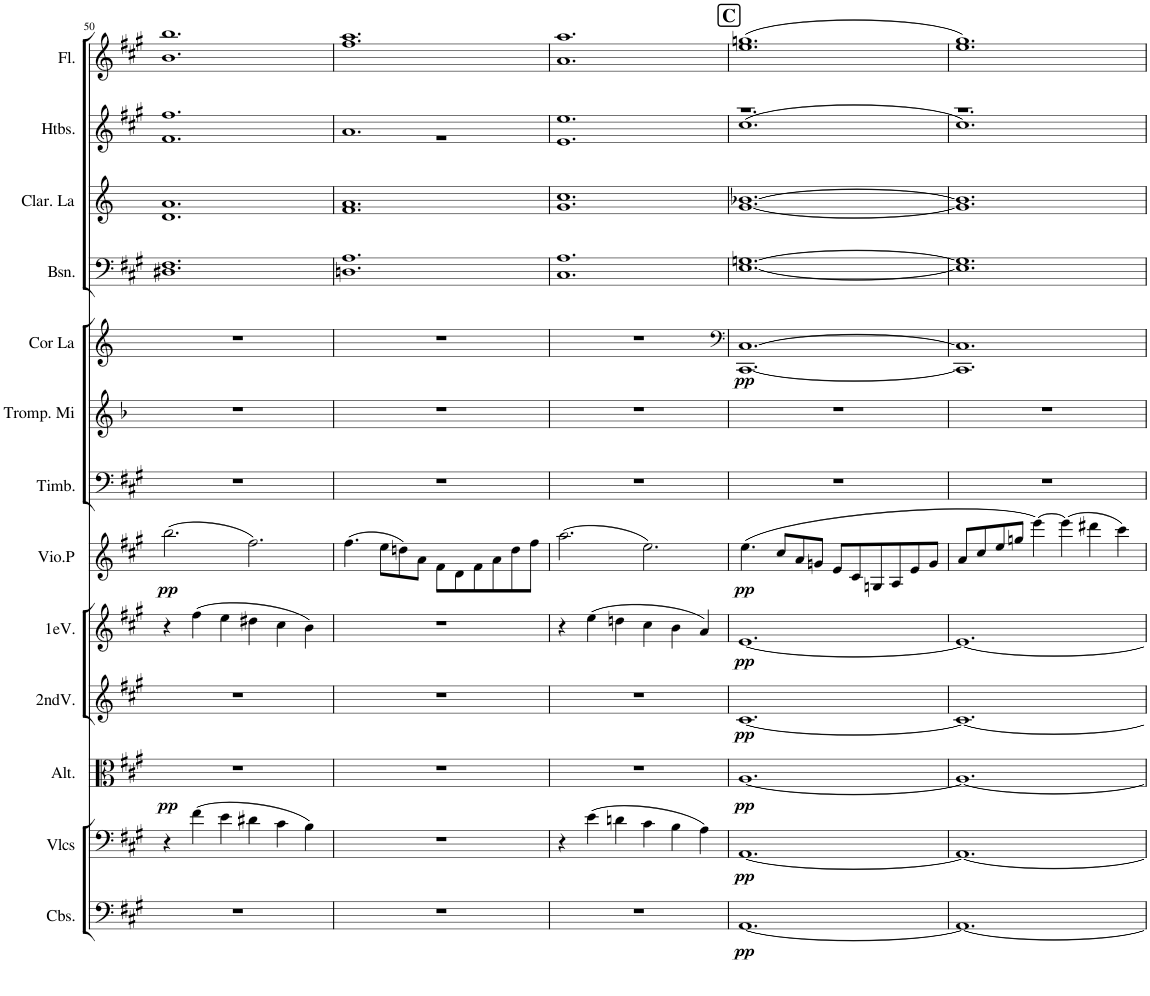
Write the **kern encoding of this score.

**kern	**dynam	**kern	**dynam	**kern	**dynam	**kern	**dynam	**kern	**dynam	**kern	**kern	**kern	**kern	**dynam	**kern	**kern	**kern	**kern
*part13	*part13	*part12	*part12	*part11	*part11	*part10	*part10	*part9	*part9	*part8	*part7	*part6	*part5	*part5	*part4	*part3	*part2	*part1
*staff13	*staff13	*staff12	*staff12	*staff11	*staff11	*staff10	*staff10	*staff9	*staff9	*staff8	*staff7	*staff6	*staff5	*staff5	*staff4	*staff3	*staff2	*staff1
*I"Contrebasses	*	*I"Violoncelles	*	*I"Altos	*	*I"2mesViolons	*	*I"1ers Violons	*	*I"Violon principal.	*I"Timbales	*I"Trompettes en Mi	*I"2 Cors en La	*	*I"2 Bassons	*I"2 Clarinettes en La	*I"2 Hautbois	*I"2 Flûtes
*I'Cbs.	*	*I'Vlcs	*	*I'Alt.	*	*	*	*I'1eV.	*	*I'Vio.P	*I'Timb.	*I'Tromp. Mi	*I'Cor La	*	*I'Bsn.	*I'Clar. La	*I'Htbs.	*I'Fl.
!!LO:PB:g=z
*clefF4	*	*clefF4	*	*clefC3	*	*clefG2	*	*clefG2	*	*clefG2	*clefF4	*clefG2	*clefG2	*	*clefF4	*clefG2	*clefG2	*clefG2
*Trd7c12	*	*	*	*	*	*	*	*	*	*	*	*Trd-2c-4	*Trd2c3	*	*	*Trd2c3	*	*
*k[f#c#g#]	*	*k[f#c#g#]	*	*k[f#c#g#]	*	*k[f#c#g#]	*	*k[f#c#g#]	*	*k[f#c#g#]	*k[f#c#g#]	*k[b-]	*k[]	*	*k[f#c#g#]	*k[]	*k[f#c#g#]	*k[f#c#g#]
*M6/4	*	*M6/4	*	*M6/4	*	*M6/4	*	*M6/4	*	*M6/4	*M6/4	*M6/4	*M6/4	*	*M6/4	*M6/4	*M6/4	*M6/4
=50	=50	=50	=50	=50	=50	=50	=50	=50	=50	=50	=50	=50	=50	=50	=50	=50	=50	=50
!	!	!	!LO:DY:a	!	!	!	!	!	!LO:DY:a	!	!	!	!	!	!	!	!	!
1.r	.	4r	pp	1.r	.	1.r	.	4r	pp	(2.bb\	1.r	1.r	1.r	.	1.D#X 1.F#	1.d 1.a	1.f# 1.ff#	1.b 1.bb
.	.	(4f#\	.	.	.	.	.	(4ff#\	.	.	.	.	.	.	.	.	.	.
.	.	4e\	.	.	.	.	.	4ee\	.	.	.	.	.	.	.	.	.	.
.	.	4d#X\	.	.	.	.	.	4dd#X\	.	2.ff#\)	.	.	.	.	.	.	.	.
.	.	4c#\	.	.	.	.	.	4cc#\	.	.	.	.	.	.	.	.	.	.
.	.	4B\)	.	.	.	.	.	4b\)	.	.	.	.	.	.	.	.	.	.
=51	=51	=51	=51	=51	=51	=51	=51	=51	=51	=51	=51	=51	=51	=51	=51	=51	=51	=51
*	*	*	*	*	*	*	*	*	*	*	*	*	*	*	*	*	*^	*
1.r	.	1.r	.	1.r	.	1.r	.	1.r	.	(4.ff#\	1.r	1.r	1.r	.	1.Dn 1.A	1.f 1.a	1.a	1.r	1.ff# 1.aa
.	.	.	.	.	.	.	.	.	.	8ee\L	.	.	.	.	.	.	.	.	.
.	.	.	.	.	.	.	.	.	.	8ddn\)	.	.	.	.	.	.	.	.	.
.	.	.	.	.	.	.	.	.	.	8a\J	.	.	.	.	.	.	.	.	.
.	.	.	.	.	.	.	.	.	.	8f#\L	.	.	.	.	.	.	.	.	.
.	.	.	.	.	.	.	.	.	.	8d\	.	.	.	.	.	.	.	.	.
.	.	.	.	.	.	.	.	.	.	8f#\	.	.	.	.	.	.	.	.	.
.	.	.	.	.	.	.	.	.	.	8a\	.	.	.	.	.	.	.	.	.
.	.	.	.	.	.	.	.	.	.	8dd\	.	.	.	.	.	.	.	.	.
.	.	.	.	.	.	.	.	.	.	8ff#\J	.	.	.	.	.	.	.	.	.
*	*	*	*	*	*	*	*	*	*	*	*	*	*	*	*	*	*v	*v	*
=52	=52	=52	=52	=52	=52	=52	=52	=52	=52	=52	=52	=52	=52	=52	=52	=52	=52	=52
1.r	.	4r	.	1.r	.	1.r	.	4r	.	(2.aa\	1.r	1.r	1.r	.	1.C# 1.A	1.g 1.cc	1.e 1.ee	1.a 1.aa
.	.	(4e\	.	.	.	.	.	(4ee\	.	.	.	.	.	.	.	.	.	.
.	.	4dn\	.	.	.	.	.	4ddn\	.	.	.	.	.	.	.	.	.	.
.	.	4c#\	.	.	.	.	.	4cc#\	.	2.ee\)	.	.	.	.	.	.	.	.
.	.	4B\	.	.	.	.	.	4b\	.	.	.	.	.	.	.	.	.	.
.	.	4A\)	.	.	.	.	.	4a/)	.	.	.	.	.	.	.	.	.	.
!!LO:REH:place=s1:a:B:cj:fs=14:t=C
=53	=53	=53	=53	=53	=53	=53	=53	=53	=53	=53	=53	=53	=53	=53	=53	=53	=53	=53
*	*	*	*	*	*	*	*	*	*	*	*	*	*clefF4	*	*	*	*	*
*	*	*	*	*	*	*	*	*	*	*	*	*	*	*	*	*	*^	*
!	!LO:DY:a	!	!	!	!	!	!	!	!	!	!	!	!	!	!	!	!	!	!
!	!LO:DY:n=1:b	!	!LO:DY:a	!	!LO:DY:a	!	!LO:DY:a	!	!LO:DY:a	!	!	!	!	!LO:DY:b	!	!	!	!	!
[1.AA	pp pp	[1.AA	pp	[1.A	pp	[1.c#	pp	[1.e	pp	(4.ee\	1.r	1.r	[1.CC [1.C	pp	[1.E [1.Gn	[1.g [1.b-X	1.r	(>1.cc#	(1.ee 1.ggn
.	.	.	.	.	.	.	.	.	.	8cc#/L	.	.	.	.	.	.	.	.	.
.	.	.	.	.	.	.	.	.	.	8a/	.	.	.	.	.	.	.	.	.
.	.	.	.	.	.	.	.	.	.	8gn/J	.	.	.	.	.	.	.	.	.
.	.	.	.	.	.	.	.	.	.	8e/L	.	.	.	.	.	.	.	.	.
.	.	.	.	.	.	.	.	.	.	8c#/	.	.	.	.	.	.	.	.	.
.	.	.	.	.	.	.	.	.	.	8Gn/	.	.	.	.	.	.	.	.	.
.	.	.	.	.	.	.	.	.	.	8A/	.	.	.	.	.	.	.	.	.
.	.	.	.	.	.	.	.	.	.	8e/	.	.	.	.	.	.	.	.	.
.	.	.	.	.	.	.	.	.	.	8g/J	.	.	.	.	.	.	.	.	.
=54	=54	=54	=54	=54	=54	=54	=54	=54	=54	=54	=54	=54	=54	=54	=54	=54	=54	=54	=54
1.AA_	.	1.AA_	.	1.A_	.	1.c#_	.	1.e_	.	8a/L	1.r	1.r	1.CC] 1.C]	.	1.E] 1.G]	1.g] 1.b-]	1.r	1.cc#)	1.ee 1.gg#)
.	.	.	.	.	.	.	.	.	.	8cc#/	.	.	.	.	.	.	.	.	.
.	.	.	.	.	.	.	.	.	.	8ee/	.	.	.	.	.	.	.	.	.
.	.	.	.	.	.	.	.	.	.	8ggn/J	.	.	.	.	.	.	.	.	.
.	.	.	.	.	.	.	.	.	.	[4eee\)	.	.	.	.	.	.	.	.	.
.	.	.	.	.	.	.	.	.	.	(4eee\]	.	.	.	.	.	.	.	.	.
.	.	.	.	.	.	.	.	.	.	4ddd#X\	.	.	.	.	.	.	.	.	.
.	.	.	.	.	.	.	.	.	.	4ccc#\)	.	.	.	.	.	.	.	.	.
*	*	*	*	*	*	*	*	*	*	*	*	*	*	*	*	*	*v	*v	*
=	=	=	=	=	=	=	=	=	=	=	=	=	=	=	=	=	=	=
*-	*-	*-	*-	*-	*-	*-	*-	*-	*-	*-	*-	*-	*-	*-	*-	*-	*-	*-
